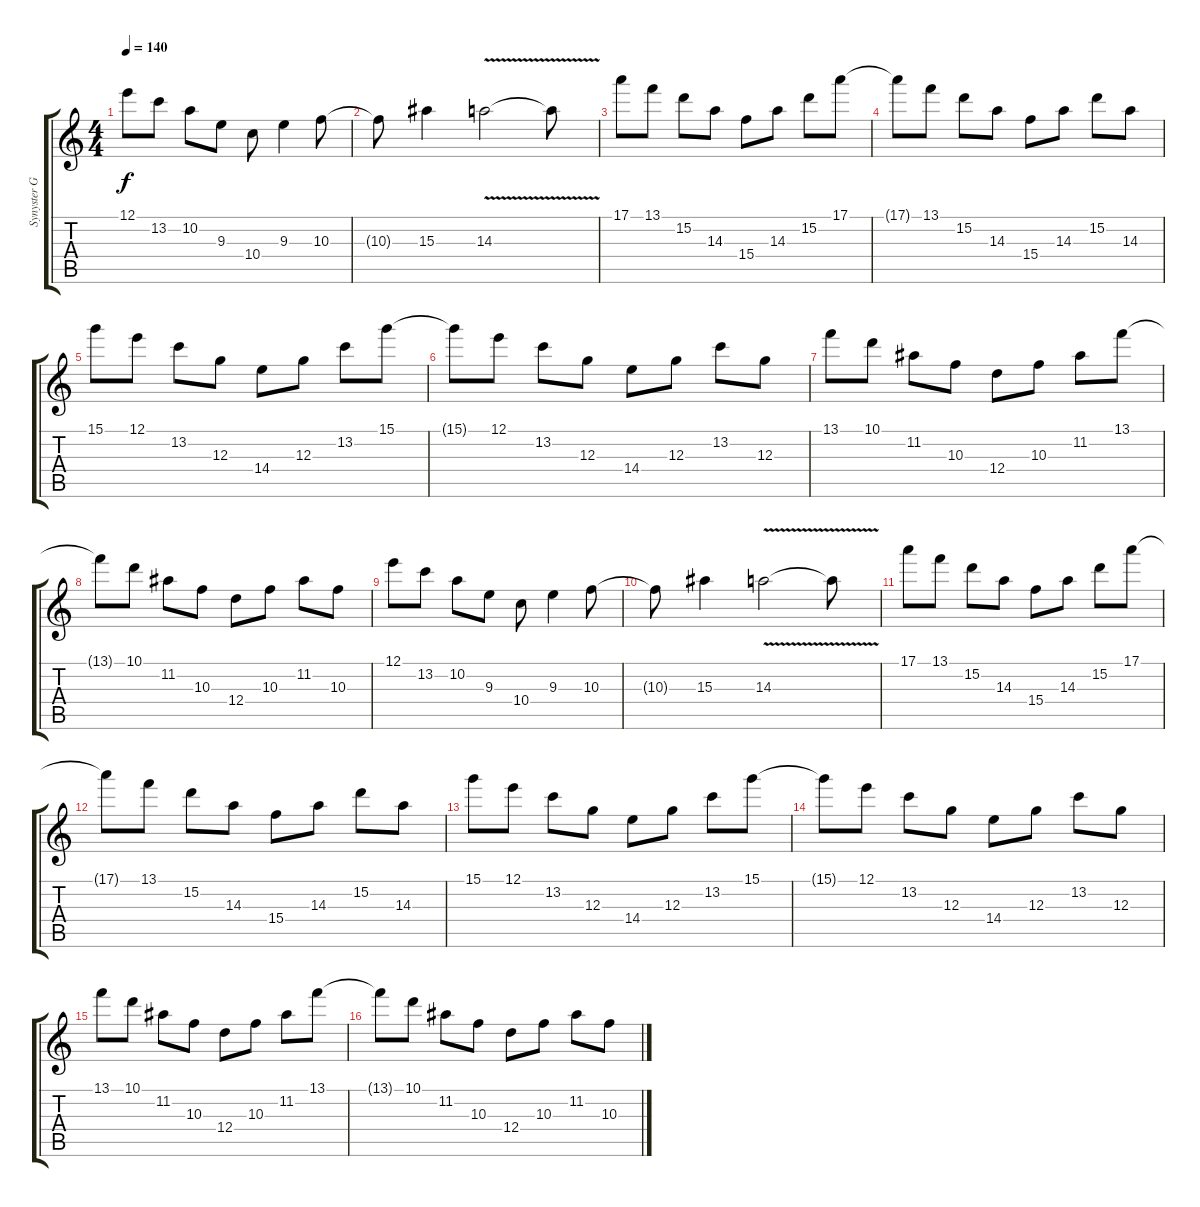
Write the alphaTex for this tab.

\track ("Synyster Gates" "Synyster G") {instrument distortionguitar}
\staff {score tabs}
\tuning (E4 B3 G3 D3 A2 D2) {hide}
\ts (4 4)
\tempo 140
\clef g2
\ks c
12.1.8{dy f} 13.2.8 10.2.8 9.3.8 10.4.8 9.3.4 10.3.8 |
10.3{t}.8 15.3.4 14.3{v}.2 14.3{t}.8 |
17.1.8{volume 13 balance 0} 13.1.8 15.2.8 14.3.8 15.4.8 14.3.8 15.2.8 17.1.8 |
17.1{t}.8 13.1.8 15.2.8 14.3.8 15.4.8 14.3.8 15.2.8 14.3.8 |
15.1.8 12.1.8 13.2.8 12.3.8 14.4.8 12.3.8 13.2.8 15.1.8 |
15.1{t}.8 12.1.8 13.2.8 12.3.8 14.4.8 12.3.8 13.2.8 12.3.8 |
13.1.8 10.1.8 11.2.8 10.3.8 12.4.8 10.3.8 11.2.8 13.1.8 |
13.1{t}.8 10.1.8 11.2.8 10.3.8 12.4.8 10.3.8 11.2.8 10.3.8 |
12.1.8 13.2.8 10.2.8 9.3.8 10.4.8 9.3.4 10.3.8 |
10.3{t}.8 15.3.4 14.3{v}.2 14.3{t}.8 |
17.1.8{volume 8} 13.1.8 15.2.8 14.3.8 15.4.8 14.3.8 15.2.8 17.1.8 |
17.1{t}.8 13.1.8 15.2.8 14.3.8 15.4.8 14.3.8 15.2.8 14.3.8 |
15.1.8 12.1.8 13.2.8 12.3.8 14.4.8 12.3.8 13.2.8 15.1.8 |
15.1{t}.8 12.1.8 13.2.8 12.3.8 14.4.8 12.3.8 13.2.8 12.3.8 |
13.1.8{volume 2} 10.1.8 11.2.8 10.3.8 12.4.8 10.3.8 11.2.8 13.1.8 |
13.1{t}.8 10.1.8 11.2.8 10.3.8 12.4.8 10.3.8 11.2.8 10.3.8
